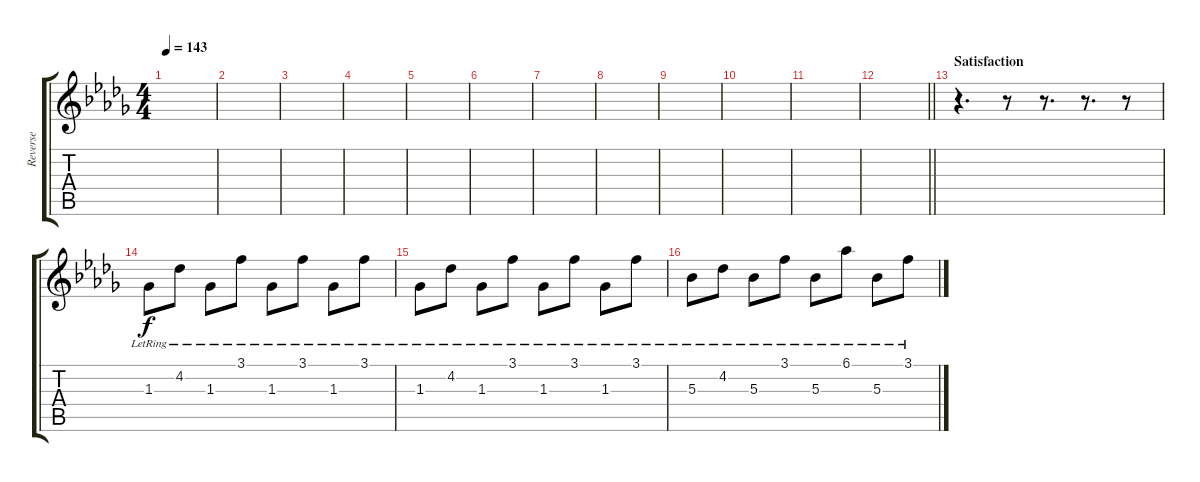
\track ("Reverse" "Reverse") {instrument electricguitarjazz}
\staff {score tabs}
\tuning (D4 A3 F3 C3 G2 D2) {hide}
\ts (4 4)
\tempo 143
\clef g2
\ks db
|
|
|
|
|
|
|
|
|
|
|
\barLineRight lightlight
|
\section ("" "Satisfaction")
r.4{d volume 13 balance 13 instrument electricguitarjazz} r.8 r.8{d} r.8{d} r.8 |
1.3{lr}.8 4.2{lr}.8 1.3{lr}.8 3.1{lr}.8 1.3{lr}.8 3.1{lr}.8 1.3{lr}.8 3.1{lr}.8 |
1.3{lr}.8 4.2{lr}.8 1.3{lr}.8 3.1{lr}.8 1.3{lr}.8 3.1{lr}.8 1.3{lr}.8 3.1{lr}.8 |
5.3{lr}.8 4.2{lr}.8 5.3{lr}.8 3.1{lr}.8 5.3{lr}.8 6.1{lr}.8 5.3{lr}.8 3.1{lr}.8
